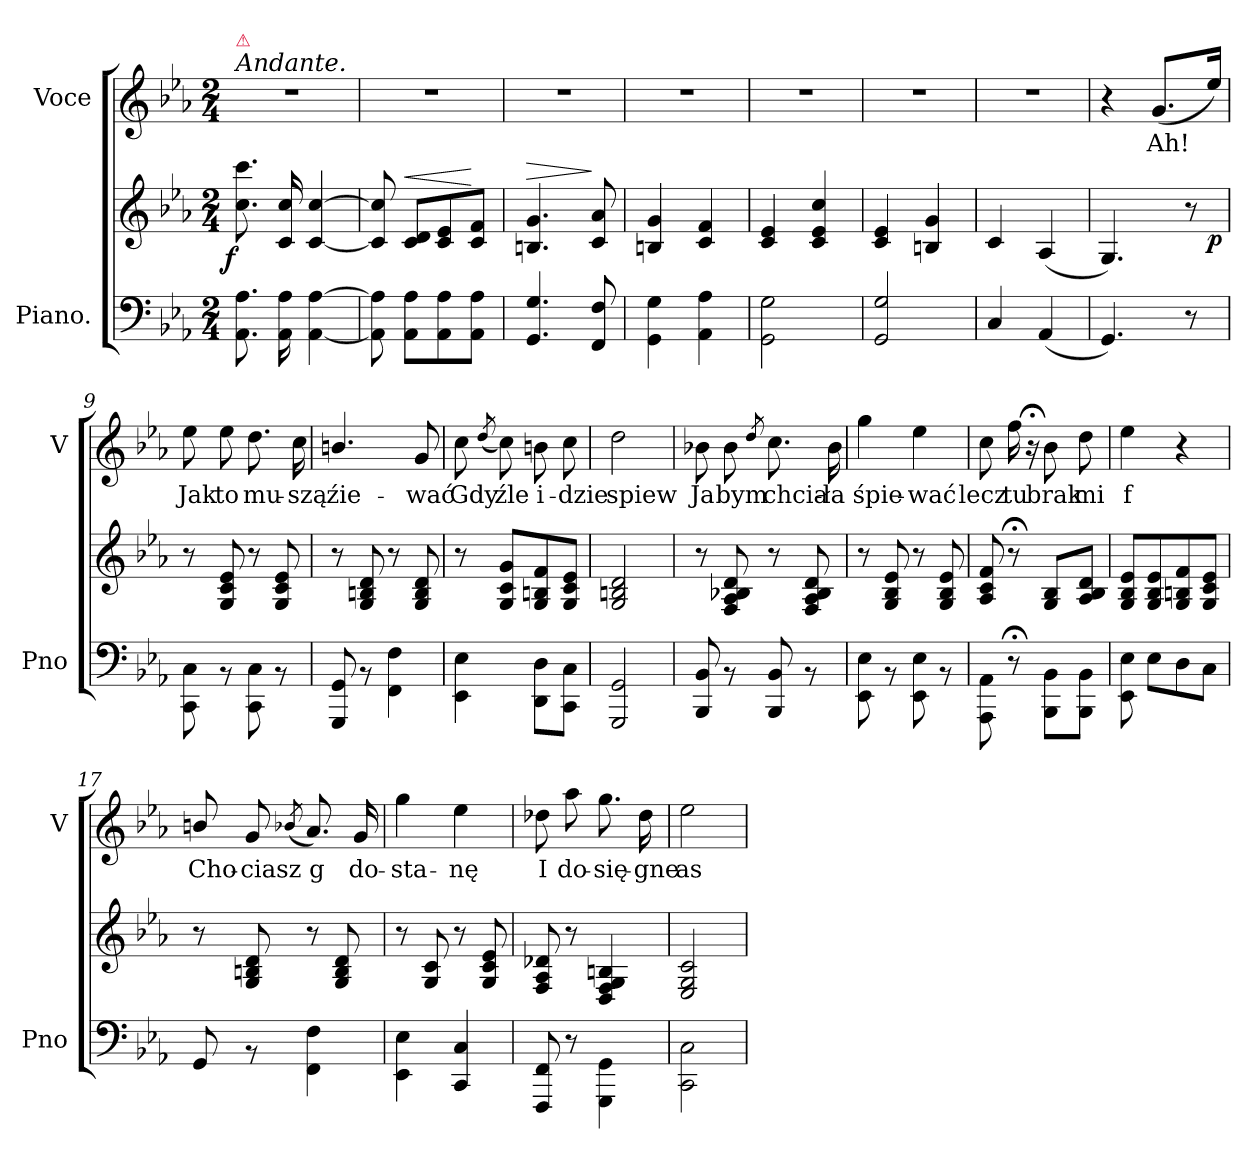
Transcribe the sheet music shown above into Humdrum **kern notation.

**kern	**kern	**dynam	**kern	**text
*part2	*part2	*part2	*part1	*part1
*staff3	*staff2	*staff2/3	*staff1	*staff1
*I"Piano.	*	*	*I"Voce	*
*I'Pno	*	*	*I'V	*
*clefF4	*clefG2	*	*clefG2	*
*k[b-e-a-]	*k[b-e-a-]	*	*k[b-e-a-]	*
*c:	*c:	*	*c:	*
*M2/4	*M2/4	*	*M2/4	*
=1	=1	=1	=1	=1
!	!	!	!LO:TX:a:i:t=Andante.	!
!	!	!	!LO:TX:a:color=crimson:t=⚠	!
!	!	!LO:DY:b:rj	!	!
8.AA-\ 8.A-\	8.cc\ 8.ccc\	f	2r	.
16AA-\ 16A-\	16c/ 16cc/	.	.	.
[4AA-\ [4A-\	[4c/ [4cc/	.	.	.
=2	=2	=2	=2	=2
8AA-]\ 8A-]\	8c]/ 8cc]/	.	2r	.
!	!	!LO:HP:a	!	!
8AA-\ 8A-\L	8c/ 8d/L	<	.	.
8AA-\ 8A-\	8c/ 8e-/	.	.	.
8AA-\ 8A-\J	8c/ 8f/J	[	.	.
=3	=3	=3	=3	=3
!	!	!LO:HP:a	!	!
4.GG/ 4.G/	4.Bn/ 4.g/	>	2r	.
8FF/ 8F/	8c/ 8a-/	]	.	.
=4	=4	=4	=4	=4
4GG\ 4G\	4Bn/ 4g/	.	2r	.
4AA-\ 4A-\	4c/ 4f/	.	.	.
=5	=5	=5	=5	=5
2GG\ 2G\	4c/ 4e-/	.	2r	.
.	4c/ 4e-/ 4cc/	.	.	.
=6	=6	=6	=6	=6
2GG/ 2G/	4c/ 4e-/	.	2r	.
.	4Bn/ 4g/	.	.	.
=7	=7	=7	=7	=7
4C/	4c/	.	2r	.
(<4AA-/	(<4A-/	.	.	.
=8	=8	=8	=8	=8
*	*^	*	*	*
4.GG/)	4.G/)	4..ryy	.	4r	.
.	.	.	.	(<8.g/L	Ah!
8r	8r	.	.	.	.
!	!	!	!LO:DY:b	!	!
.	.	16ryy	p	16ee-/Jk)	.
*	*v	*v	*	*	*
=9	=9	=9	=9	=9
8CC\ 8C\	8r	.	8ee-\	Jak
8rBB	8G/ 8c/ 8e-/	.	8ee-\	to
8CC\ 8C\	8r	.	8.dd\	mu-
8rBB	8G/ 8c/ 8e-/	.	.	.
.	.	.	16cc\	-szą
=10	=10	=10	=10	=10
8GGG/ 8GG/	8r	.	4.bn/	źie-
8rBB	8G/ 8Bn/ 8d/	.	.	.
4FF\ 4F\	8r	.	.	.
.	8G/ 8B/ 8d/	.	8g/	-wać
=11	=11	=11	=11	=11
4EE-\ 4E-\	8r	.	8cc\	Gdy
.	.	.	(<8qdd/	.
.	8G/ 8c/ 8g/L	.	8cc\)	źle
8DD\ 8D\L	8G/ 8Bn/ 8f/	.	8bn\	i-
8CC\ 8C\J	8G/ 8c/ 8e-/J	.	8cc\	-dzie
=12	=12	=12	=12	=12
2GGG/ 2GG/	2G/ 2Bn/ 2d/	.	2dd\	spiew
=13	=13	=13	=13	=13
8BBB-/ 8BB-/	8r	.	8b-X\	Ja
8rBB	8F/ 8A-/ 8B-X/ 8d/	.	8b-\	bym
.	.	.	8qdd/	.
8BBB-/ 8BB-/	8r	.	8.cc\	chcia-
8rBB	8F/ 8A-/ 8B-/ 8d/	.	.	.
.	.	.	16b-\	-ła
=14	=14	=14	=14	=14
8EE-\ 8E-\	8r	.	4gg\	śpie-
8rBB	8G/ 8B-/ 8e-/	.	.	.
8EE-\ 8E-\	8r	.	4ee-\	-wać
8rBB	8G/ 8B-/ 8e-/	.	.	.
=15	=15	=15	=15	=15
8AAA-\ 8AA-\	8A-/ 8c/ 8f/	.	8cc\	lecz
8r;<	8r;<	.	16ff\	tu
.	.	.	16r;<	.
8BBB-\ 8BB-\L	8G/ 8B-/L	.	8b-\	brak
8BBB-\ 8BB-\J	8A-/ 8B-/ 8d/J	.	8dd\	mi
=16	=16	=16	=16	=16
8EE-\ 8E-\	8G/ 8B-/ 8e-/L	.	4ee-\	f
8E-\L	8G/ 8B-/ 8e-/	.	.	.
8D\	8G/ 8Bn/ 8f/	.	4r	.
8C\J	8G/ 8c/ 8e-/J	.	.	.
=17	=17	=17	=17	=17
8GG/	8r	.	8bn/	Cho-
8rBB	8G/ 8Bn/ 8d/	.	8g/	-ciasz
.	.	.	(<8qb-X/	.
4FF\ 4F\	8r	.	8.a-/)	g
.	8G/ 8B/ 8d/	.	.	.
.	.	.	16g/	do-
=18	=18	=18	=18	=18
4EE-\ 4E-\	8r	.	4gg\	-sta-
.	8G/ 8c/	.	.	.
4CC/ 4C/	8r	.	4ee-\	-nę
.	8G/ 8c/ 8e-/	.	.	.
=19	=19	=19	=19	=19
8FFF/ 8FF/	8F/ 8A-/ 8d-X/	.	8dd-X\	I
8r	8r	.	8aa-\	do-
4GGG\ 4GG\	4D/ 4F/ 4G/ 4Bn/	.	8.gg\	-się-
.	.	.	16dd-\	-gne
=20	=20	=20	=20	=20
2CC\ 2C\	2E-/ 2G/ 2c/	.	2ee-\	as
=	=	=	=	=
*-	*-	*-	*-	*-
